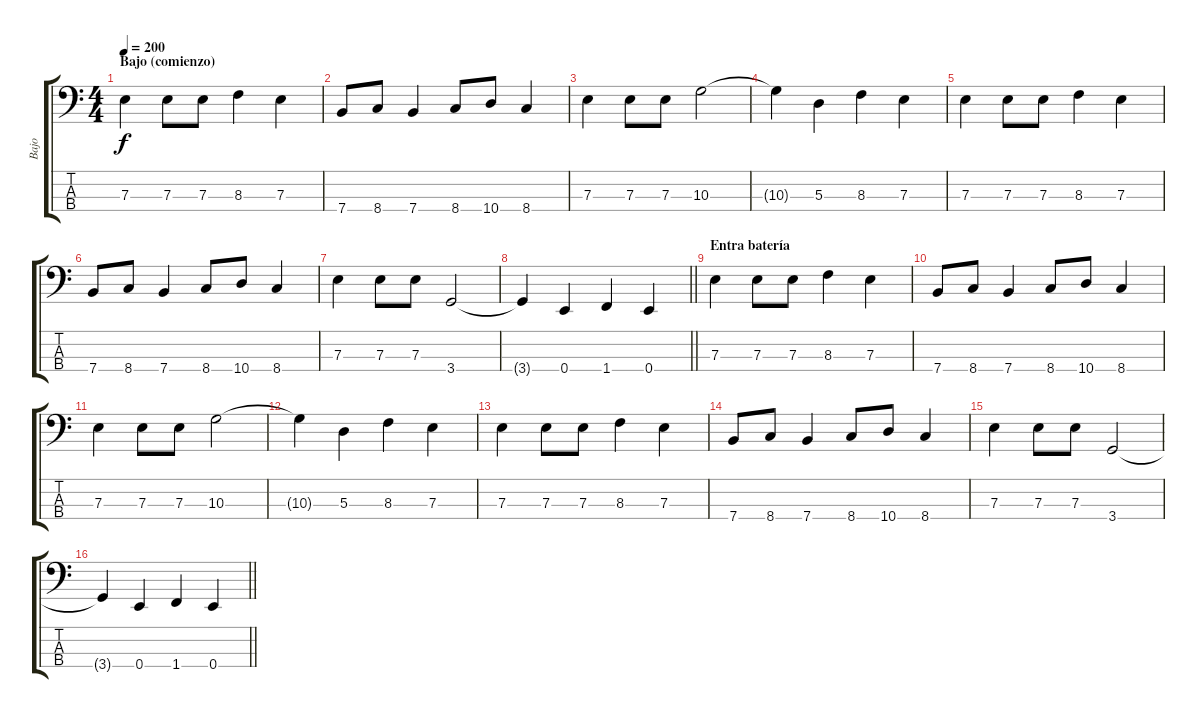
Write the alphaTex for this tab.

\track ("Bajo" "Bajo") {instrument electricbassfinger}
\staff {score tabs}
\tuning (G2 D2 A1 E1) {hide}
\ts (4 4)
\section ("" "Bajo (comienzo)")
\tempo 200
\clef f4
\ks c
7.3.4{dy f instrument electricbassfinger} 7.3.8 7.3.8 8.3.4 7.3.4 |
7.4.8 8.4.8 7.4.4 8.4.8 10.4.8 8.4.4 |
7.3.4 7.3.8 7.3.8 10.3.2 |
10.3{t}.4 5.3.4 8.3.4 7.3.4 |
7.3.4 7.3.8 7.3.8 8.3.4 7.3.4 |
7.4.8 8.4.8 7.4.4 8.4.8 10.4.8 8.4.4 |
7.3.4 7.3.8 7.3.8 3.4.2 |
\barLineRight lightlight
3.4{t}.4 0.4.4 1.4.4 0.4.4 |
\section ("" "Entra batería")
7.3.4 7.3.8 7.3.8 8.3.4 7.3.4 |
7.4.8 8.4.8 7.4.4 8.4.8 10.4.8 8.4.4 |
7.3.4 7.3.8 7.3.8 10.3.2 |
10.3{t}.4 5.3.4 8.3.4 7.3.4 |
7.3.4 7.3.8 7.3.8 8.3.4 7.3.4 |
7.4.8 8.4.8 7.4.4 8.4.8 10.4.8 8.4.4 |
7.3.4 7.3.8 7.3.8 3.4.2 |
\barLineRight lightlight
3.4{t}.4 0.4.4 1.4.4 0.4.4
